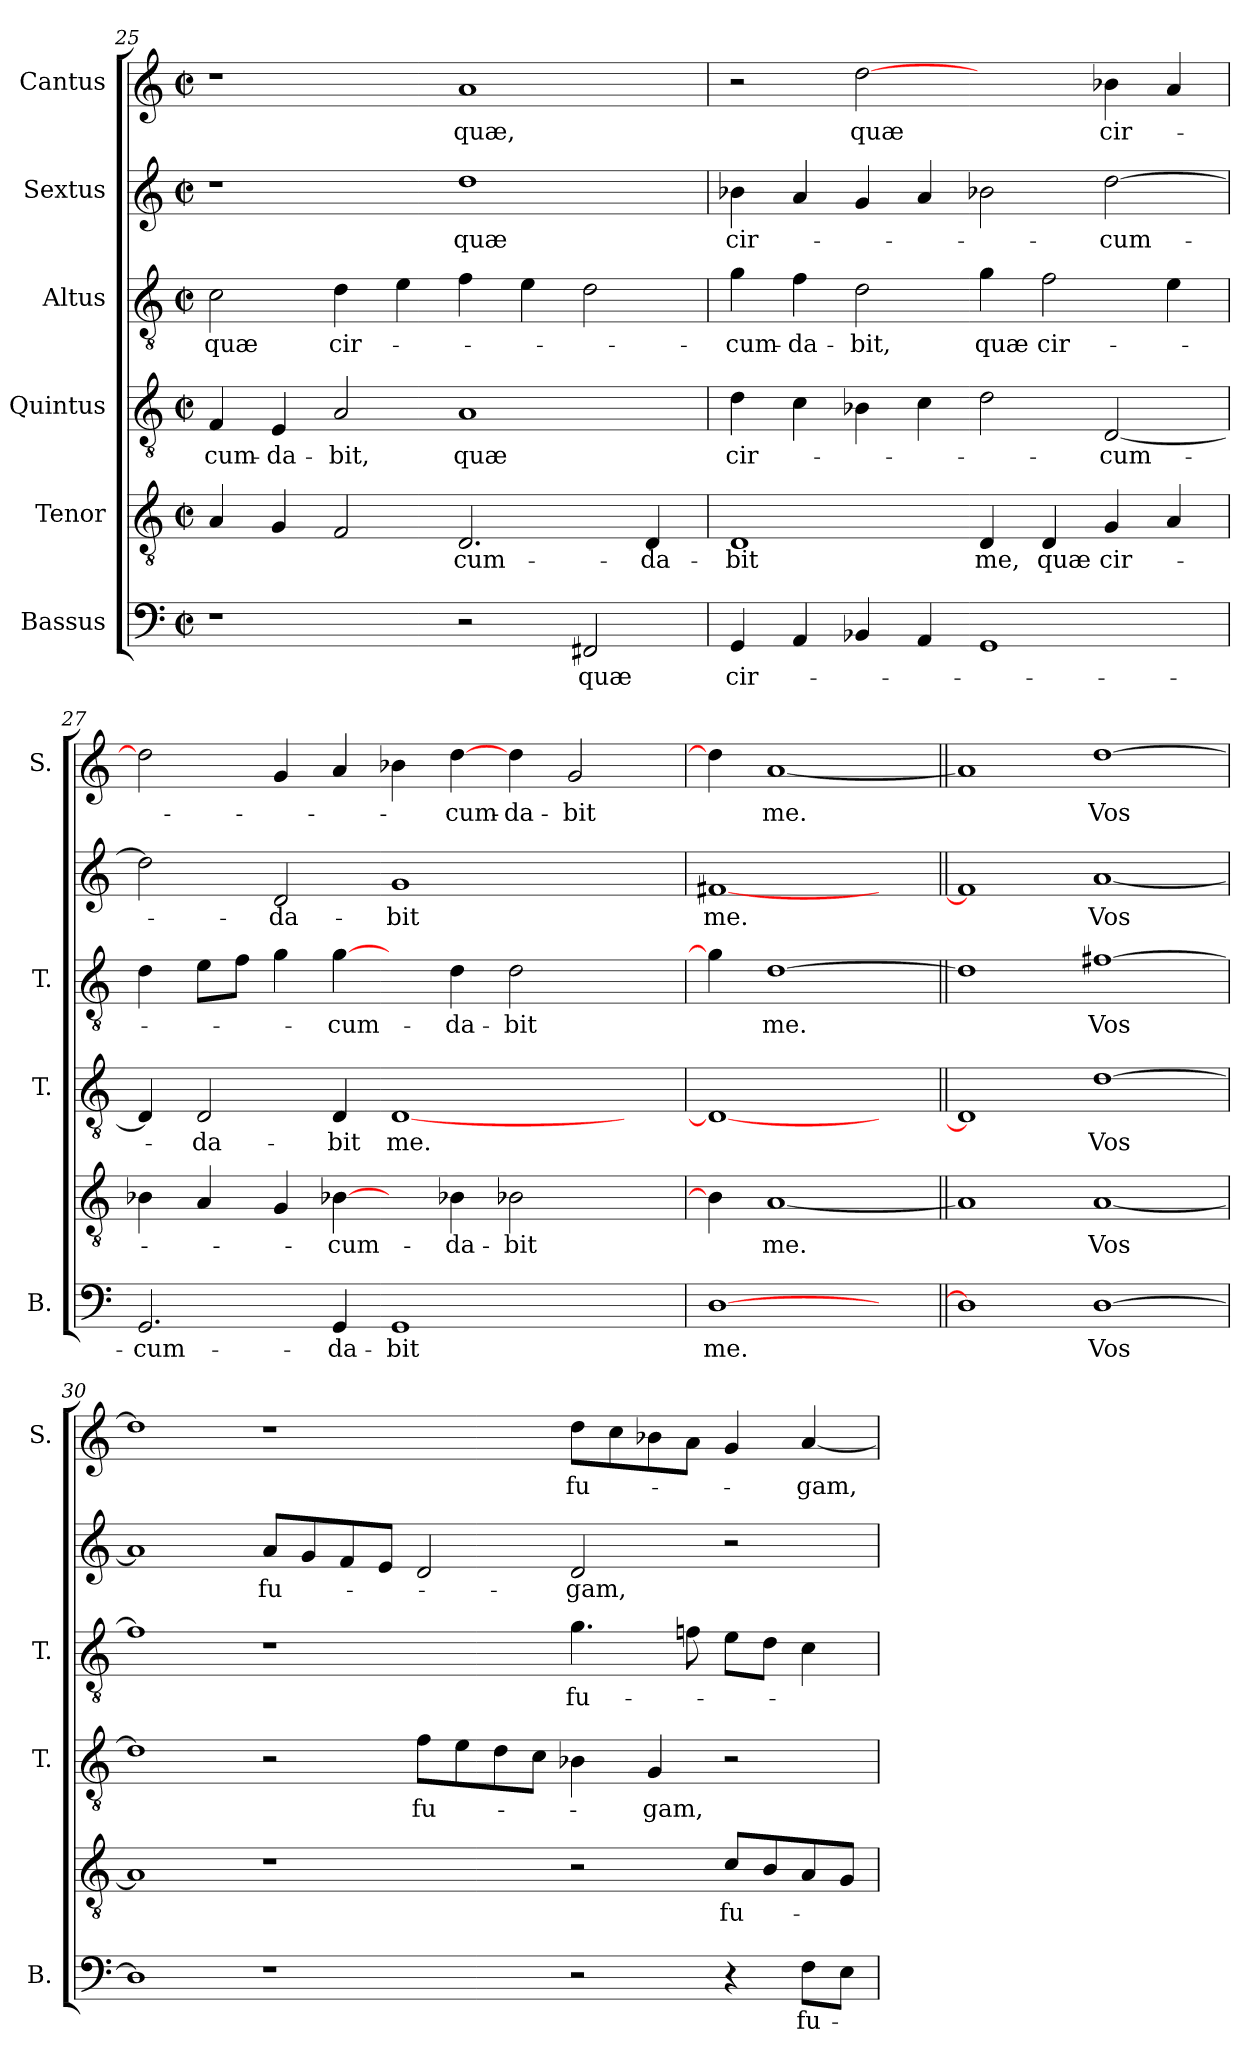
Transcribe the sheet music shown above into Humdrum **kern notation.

**kern	**text	**kern	**text	**kern	**text	**kern	**text	**kern	**text	**kern	**text
*part6	*part6	*part5	*part5	*part4	*part4	*part3	*part3	*part2	*part2	*part1	*part1
*staff6	*staff6	*staff5	*staff5	*staff4	*staff4	*staff3	*staff3	*staff2	*staff2	*staff1	*staff1
*I"Bassus	*	*I"Tenor	*	*I"Quintus	*	*I"Altus	*	*I"Sextus	*	*I"Cantus	*
*I'B.	*	*	*	*I'T.	*	*I'T.	*	*	*	*I'S.	*
*clefF4	*	*clefGv2	*	*clefGv2	*	*clefGv2	*	*clefG2	*	*clefG2	*
*k[]	*	*k[]	*	*k[]	*	*k[]	*	*k[]	*	*k[]	*
*C:	*	*C:	*	*C:	*	*C:	*	*C:	*	*C:	*
*M2/2	*	*M2/2	*	*M2/2	*	*M2/2	*	*M2/2	*	*M2/2	*
*met(c|)	*	*met(c|)	*	*met(c|)	*	*met(c|)	*	*met(c|)	*	*met(c|)	*
=25	=25	=25	=25	=25	=25	=25	=25	=25	=25	=25	=25
1r	.	4A/	.	4F/	-cum-	2c\	quæ	1r	.	1r	.
.	.	4G/	.	4E/	-da-	.	.	.	.	.	.
.	.	2F/	.	2A/	-bit,	4d\	cir-	.	.	.	.
.	.	.	.	.	.	4e\	.	.	.	.	.
2r	.	2.D/	-cum-	1A/	quæ	4f\	.	1dd\	quæ	1a/	quæ,
.	.	.	.	.	.	4e\	.	.	.	.	.
2FF#X/	quæ	.	.	.	.	2d\	.	.	.	.	.
.	.	4D/	-da-	.	.	.	.	.	.	.	.
=26	=26	=26	=26	=26	=26	=26	=26	=26	=26	=26	=26
4GG/	cir-	1D/	-bit	4d\	cir-	4g\	-cum-	4b-X\	cir-	2r	.
4AA/	.	.	.	4c\	.	4f\	-da-	4a/	.	.	.
4BB-X/	.	.	.	4B-X\	.	2d\	-bit,	4g/	.	[2dd\	quæ
4AA/	.	.	.	4c\	.	.	.	4a/	.	.	.
1GG/	.	4D/	me,	2d\	.	4g\	quæ	2b-X\	.	2ryy	.
.	.	4D/	quæ	.	.	2f\	cir-	.	.	.	.
.	.	4G/	cir-	[2D/	-cum-	.	.	[2dd\	-cum-	4b-X\	cir-
.	.	4A/	.	.	.	4e\	.	.	.	4a/	.
=27	=27	=27	=27	=27	=27	=27	=27	=27	=27	=27	=27
2.GG/	-cum-	4B-X\	.	4D/]	.	4d\	.	2dd\]	.	2dd\]	.
.	.	4A/	.	2D/	-da-	8e\L	.	.	.	.	.
.	.	.	.	.	.	8f\J	.	.	.	.	.
.	.	4G/	.	.	.	4g\	.	2d/	-da-	4g/	.
4GG/	-da-	[4B-X\	-cum-	4D/	-bit	[4g\	-cum-	.	.	4a/	.
1GG/	-bit	4ryy	.	[1D/	me.	4ryy	.	1g/	-bit	4b-X\	.
.	.	4B-X\	-da-	.	.	4d\	-da-	.	.	[4dd\	-cum-
.	.	2B-X\	-bit	.	.	2d\	-bit	.	.	4dd\	-da-
.	.	.	.	.	.	.	.	.	.	2g/	-bit
4ryy	.	4ryy	.	4ryy	.	4ryy	.	4ryy	.	.	.
=28	=28	=28	=28	=28	=28	=28	=28	=28	=28	=28	=28
[1D\	me.	4B-\]	.	1D/_	.	4g\]	.	[1f#X/	me.	4dd\]	.
.	.	[1A/	me.	.	.	[1d\	me.	.	.	[1a/	me.
4ryy	.	.	.	4ryy	.	.	.	4ryy	.	.	.
=29||	=29||	=29||	=29||	=29||	=29||	=29||	=29||	=29||	=29||	=29||	=29||
1D\]	.	1A/]	.	1D/]	.	1d\]	.	1f#/]	.	1a/]	.
[1D\	Vos	[1A/	Vos	[1d\	Vos	[1f#X\	Vos	[1a/	Vos	[1dd\	Vos
=30	=30	=30	=30	=30	=30	=30	=30	=30	=30	=30	=30
1D\]	.	1A/]	.	1d\]	.	1f#\]	.	1a/]	.	1dd\]	.
1r	.	1r	.	2r	.	1r	.	8a/L	fu-	1r	.
.	.	.	.	.	.	.	.	8g/	.	.	.
.	.	.	.	.	.	.	.	8f/	.	.	.
.	.	.	.	.	.	.	.	8e/J	.	.	.
.	.	.	.	8f\L	fu-	.	.	2d/	.	.	.
.	.	.	.	8e\	.	.	.	.	.	.	.
.	.	.	.	8d\	.	.	.	.	.	.	.
.	.	.	.	8c\J	.	.	.	.	.	.	.
2r	.	2r	.	4B-X\	.	4.g\	fu-	2d/	-gam,	8dd\L	fu-
.	.	.	.	.	.	.	.	.	.	8cc\	.
.	.	.	.	4G/	-gam,	.	.	.	.	8b-X\	.
.	.	.	.	.	.	8f\	.	.	.	8a\J	.
4r	.	8c/L	fu-	2r	.	8e\L	.	2r	.	4g/	.
.	.	8B/	.	.	.	8d\J	.	.	.	.	.
8F\L	fu-	8A/	.	.	.	4c\	.	.	.	[4a/	-gam,
8E\J	.	8G/J	.	.	.	.	.	.	.	.	.
=	=	=	=	=	=	=	=	=	=	=	=
*-	*-	*-	*-	*-	*-	*-	*-	*-	*-	*-	*-
